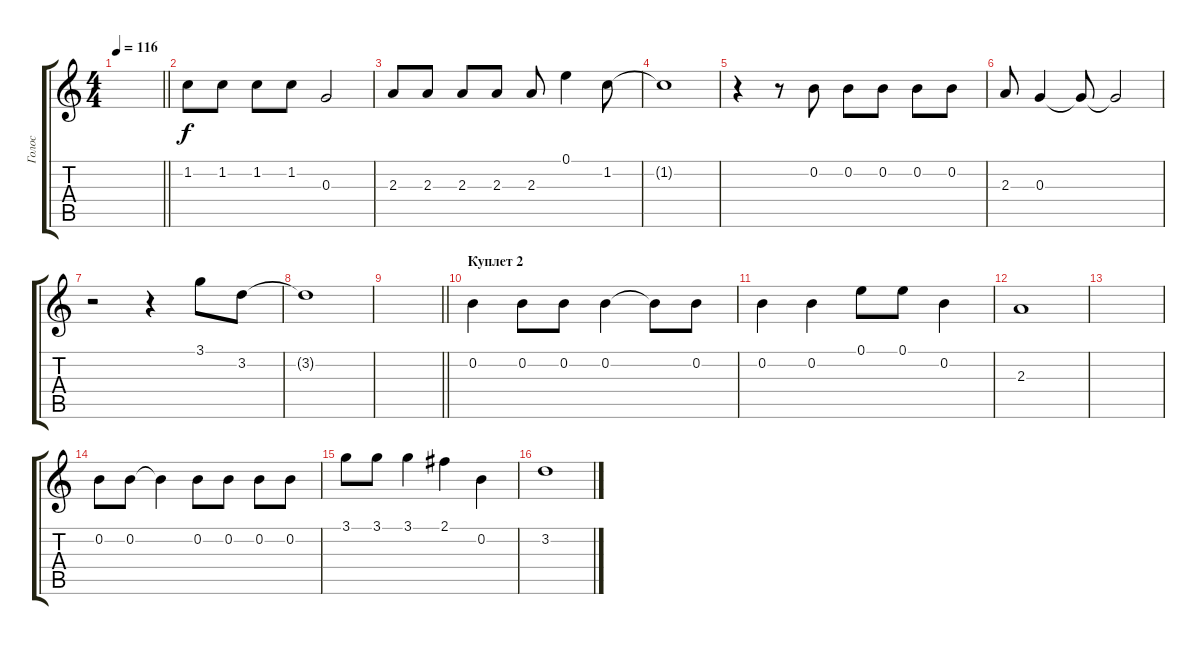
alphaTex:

\track ("Голос" "Голос") {instrument electricguitarjazz}
\staff {score tabs}
\tuning (E4 B3 G3 D3 A2 E2) {hide}
\ts (4 4)
\tempo 116
\clef g2
\barLineRight lightlight
\ks c
|
1.2.8 1.2.8 1.2.8 1.2.8 0.3.2 |
2.3.8 2.3.8 2.3.8 2.3.8 2.3.8 0.1.4 1.2.8 |
1.2{t}.1 |
r.4 r.8 0.2.8 0.2.8 0.2.8 0.2.8 0.2.8 |
2.3.8 0.3.4 0.3{t}.8 0.3{t}.2 |
r.2 r.4 3.1.8 3.2.8 |
3.2{t}.1 |
\barLineRight lightlight
|
\section ("" "Куплет 2")
0.2.4 0.2.8 0.2.8 0.2.4 0.2{t}.8 0.2.8 |
0.2.4 0.2.4 0.1.8 0.1.8 0.2.4 |
2.3.1 |
|
0.2.8 0.2.8 0.2{t}.4 0.2.8 0.2.8 0.2.8 0.2.8 |
3.1.8 3.1.8 3.1.4 2.1.4 0.2.4 |
3.2.1
